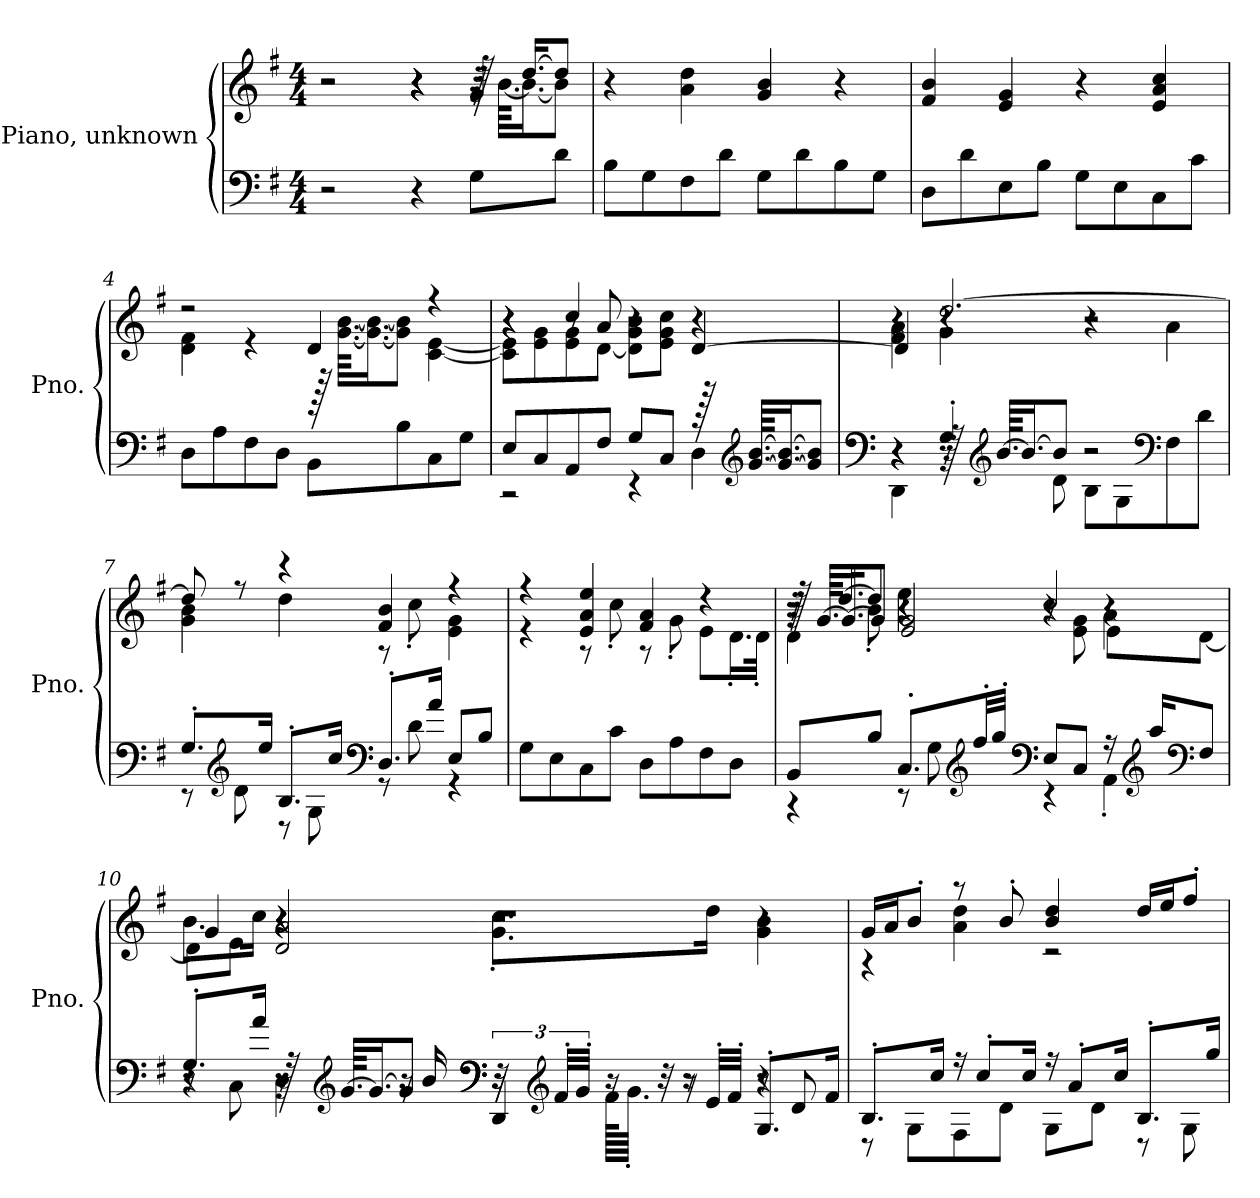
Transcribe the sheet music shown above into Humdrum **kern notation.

**kern	**kern
*part1	*part1
*staff2	*staff1
*I"Piano, unknown	*
*I'Pno.	*
*clefF4	*clefG2
*k[f#]	*k[f#]
*M4/4	*M4/4
*MM120	*MM120
=1	=1
*	*^
*	*	*^
2r	2r	2r	2r
4r	4r	4r	4r
8G\L	32r	128r	4g/
.	.	[64.b\KKLL	.
.	[16.dd/KL	16.b\J_	.
8d\J	8dd/J]	8b\J]	.
*	*v	*v	*v
=2	=2
8B\L	4r
8G\	.
8F#\	4a\ 4dd\
8d\J	.
8G\L	4g/ 4b/
8d\	.
8B\	4r
8G\J	.
=3	=3
8D\L	4f#/ 4b/
8d\	.
8E\	4e/ 4g/
8B\J	.
8G\L	4r
8E\	.
8C\	4e/ 4a/ 4cc/
8c\J	.
=4	=4
*	*^
8D\L	2r	4d\ 4f#\
8A\	.	.
8F#\	.	4r
8D\J	.	.
8BB\L	4d/	128r
.	.	[64.g\ [64.b\KKLL
.	.	16.g\_ 16.b\_J
8B\	.	8g\] 8b\]J
8C\	4r	[4c\ [4e\
8G\J	.	.
!!LO:LB:g=z
=5	=5	=5
*^	*	*^
8E/L	2r	4r	8c\] 8e\]L	4r
8C/	.	.	8e\ 8g\	.
8AA/	.	4cc/	8e\ 8g\	8r
8F#/J	.	.	[8d\J	8a/
8G/L	4r	2r	8d\] 8g\ 8b\L	4r
8C/J	.	.	8e\ 8g\ 8cc\J	.
128r	4D\	.	4r	[4d/
*clefG2	*	*	*	*
[64.g/ [64.b/KKLL	.	.	.	.
16.g/_ 16.b/_J	.	.	.	.
8g/] 8b/]J	.	.	.	.
*v	*v	*	*	*
=6	=6	=6	=6
*clefF4	*	*	*
*^	*	*	*
*	*^	*	*	*
4r	4DD\	4r	4r	4f#\ 4a\	4d/]
128r	8r	4G'/	[2.dd/	4g\	4r
*clefG2	*	*	*	*	*
[64.b/KKLL	.	.	.	.	.
16.b/J_	.	.	.	.	.
8b/J]	8d\	.	.	.	.
2r	8B\L	2r	.	4r	2r
.	8G\	.	.	.	.
*clefF4	*	*	*	*	*
.	8F#\	.	.	4a\	.
.	8d\J	.	.	.	.
*	*v	*v	*	*	*
*	*	*	*v	*v
!!LO:LB:g=z
=7	=7	=7	=7
8.G'/L	8r	8dd/]	4g\ 4b\
*clefG2	*	*	*
.	8d\	8r	.
16ee/Jk	.	.	.
8.B'/L	8r	4r	4dd\
.	8G\	.	.
16cc/Jk	.	.	.
*clefF4	*	*	*
8.D'/L	8r	4f#/ 4b/	8r
.	8d\	.	8cc'\
16a/Jk	.	.	.
8E/L	4r	4r	4e\ 4g\
8B/J	.	.	.
*v	*v	*	*
=8	=8	=8
8G\L	4r	4r
8E\	.	.
8C\	4e/ 4a/ 4ee/	8r
8c\J	.	8cc'\
8D\L	4f#/ 4a/	8r
8A\	.	8g'\
8F#\	4r	8e\L
8D\J	.	16.d'\L
.	.	32d'\JJk
!!LO:LB:g=z
=9	=9	=9
*^	*^	*^
8BB/L	4r	32r	8r	128r	4d\
.	.	.	.	[64.g/KKLL	.
.	.	[16.dd/KL	.	16.g/J_	.
8B/J	.	8dd/J]	8b'\	8g/J]	.
8.C'/L	8r	4r	4ee\	2e/ 2g/	4r
.	8G\	.	.	.	.
*clefG2	*	*	*	*	*
32ff#'/LL	.	.	.	.	.
32gg'/JJJ	.	.	.	.	.
*clefF4	*	*	*	*	*
8E/L	4r	2cc/	8r	.	4r
8C/J	.	.	8e\ 8g\	.	.
16r	4AA'\	.	4a\	4r	8e\L
*clefG2	*	*	*	*	*
16aa/KL	.	.	.	.	.
*clefF4	*	*	*	*	*
8F#/J	.	.	.	.	[8d\J
!!LO:LB:g=z	!!	!!	!!
=10	=10	=10	=10	=10	=10
*	*^	*	*	*	*
8.G'/L	8r	4r	1r	8.b\L	4g/	8d\L]
.	8C\	.	.	.	.	8e\J
16a/Jk	.	.	.	16cc\Jk	.	.
8r	4D\	128r	.	4r	2d/ 2a/	4r
*clefG2	*	*	*	*	*	*
.	.	[64.g/KKLL	.	.	.	.
.	.	16.g/J_	.	.	.	.
16r	.	8g/J]	.	.	.	.
16b/	.	.	.	.	.	.
*clefF4	*	*	*	*	*	*
48r	16r	4DD/	.	8.g\' 8.cc\'L	.	2r
*clefG2	*	*	*	*	*	*
48f#'/LLL	.	.	.	.	.	.
48g'/JJJ	.	.	.	.	.	.
16r	128f#\KLLLL	.	.	.	.	.
.	64.g'\JJJJ	.	.	.	.	.
.	32r	.	.	.	.	.
16r	8r	.	.	.	.	.
32e'/LLL	.	.	.	16dd\Jk	.	.
32f#'/JJJ	.	.	.	.	.	.
8.G'/L	4r	8r	.	4g\ 4b\	4r	.
.	.	8d/	.	.	.	.
16f#/Jk	.	.	.	.	.	.
*	*v	*v	*	*	*	*
*	*	*	*v	*v	*v
=11	=11	=11	=11
8.B'/L	8r	16g/LL	4r
.	.	16a/J	.
.	8G\L	8b'/J	.
16cc/Jk	.	.	.
16r	8F#\	8r	4a\ 4dd\
8cc'/L	.	.	.
.	8d\J	8b'/	.
16cc/Jk	.	.	.
16r	8G\L	4b/ 4dd/	2r
8a'/L	.	.	.
.	8d\J	.	.
16cc/Jk	.	.	.
8.B'/L	8r	16dd/LL	.
.	.	16ee/J	.
.	8G\	8ff#'/J	.
16gg/Jk	.	.	.
*v	*v	*	*
*	*v	*v
=	=
*-	*-
